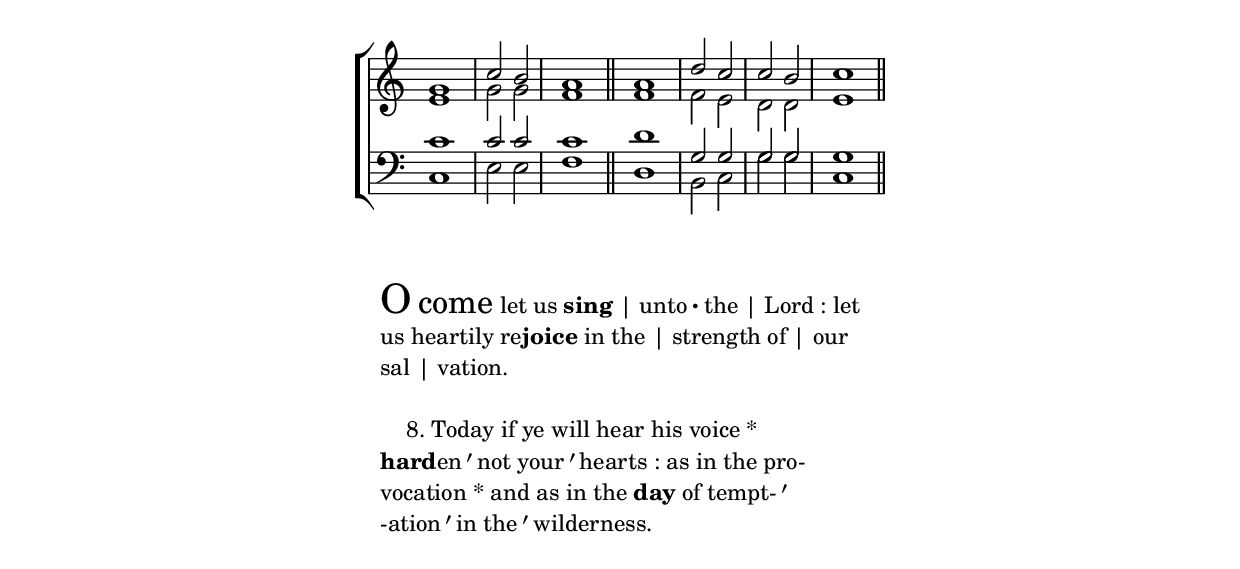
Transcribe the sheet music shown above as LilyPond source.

%% DO NOT EDIT this file manually; it is automatically
%% generated from LSR http://lsr.dsi.unimi.it
%% Make any changes in LSR itself, or in Documentation/snippets/new/ ,
%% and then run scripts/auxiliar/makelsr.py
%%
%% This file is in the public domain.
\version "2.14.2"

\header {
  lsrtags = "template, vocal-music"

%% Translation of GIT committish: 6977ddc9a3b63ea810eaecb864269c7d847ccf98
  texidoces = "
Esta plantilla muestra una forma de preparar un cántico salmódico
anglicano.  También muestra cómo se pueden añadir estrofas adicionales
como texto independiente por debajo de la música.  Las dos estrofas se
codifican en estilos diferentes para ilustrar más posibilidades.

"
  doctitlees = "Plantilla de salmo del canto anglicano"

%% Translation of GIT committish: c3b519f0dd5ff0f8ccfc9a39ed1fe8df8b43741c
  texidocit = "
Questo modello presenta un modo di impostare un salmo anglicano.  Mostra
anche come le strofe possono essere aggiunte come testo separato al di sotto
della musica.  Le due strofe sono scritte con stili diversi per illustrare
le varie possibilità.

"
  doctitleit = "Modello per salmo anglicano"

%% Translation of GIT committish: 144cd434d02e6d90b2fb738eeee99119a7c5e1d2

  texidocde = "
Diese Vorlage zeigt eine Art, anglikanische Psalmengesänge zu setzen.  Hier
wird auch gezeigt, wie Strophen als einfacher Text unter den Noten hinzugefügt
werden können.  Zwei Strophen sind in unterschiedlicher Weise notiert um mehr
Möglichkeiten darzustellen.
"
  doctitlede = "Vorlage für anglikanischen Psalm"


%% Translation of GIT committish: 3b125956b08d27ef39cd48bfa3a2f1e1bb2ae8b4
  texidocfr = "
Cet exemple illustre la manière de présenter un cantique tel qu'on le
trouve dans l'église anglicane.  Vous noterez comment sont ajoutés les
couplets indépendamment de la musique.  Dans le but de vous montrer
plusieurs styles, comparez le code des deux couplets.

"
  doctitlefr = "Psalmodie anglicane"


  texidoc = "
This template shows one way of setting out an Anglican psalm chant. It
also shows how the verses may be added as stand-alone text under the
music.  The two verses are coded in different styles to demonstrate
more possibilities.

"
  doctitle = "Anglican psalm template"
} % begin verbatim


SopranoMusic = \relative g' {
  g1 | c2 b | a1 | \bar "||"
  a1 | d2 c | c b | c1 | \bar "||"
}

AltoMusic = \relative c' {
  e1 | g2 g | f1 |
  f1 | f2 e | d d | e1 |
}

TenorMusic = \relative a {
  c1 | c2 c | c1 |
  d1 | g,2 g | g g | g1 |
}

BassMusic =  \relative c {
  c1 | e2 e | f1 |
  d1 | b2 c | g' g | c,1 |
}

global = {
  \time 2/2
}

dot = \markup {
  \raise #0.7 \musicglyph #"dots.dot"
}

tick = \markup {
  \raise #1 \fontsize #-5 \musicglyph #"scripts.rvarcomma"
}

% Use markup to center the chant on the page
\markup {
  \fill-line {
    \score {  % centered
      <<
        \new ChoirStaff <<
          \new Staff <<
            \global
            \clef "treble"
            \new Voice = "Soprano" <<
              \voiceOne
              \SopranoMusic
            >>
            \new Voice = "Alto" <<
              \voiceTwo
              \AltoMusic
            >>
          >>
          \new Staff <<
            \clef "bass"
            \global
            \new Voice = "Tenor" <<
              \voiceOne
              \TenorMusic
            >>
            \new Voice = "Bass" <<
              \voiceTwo
              \BassMusic
            >>
          >>
        >>
      >>
      \layout {
        \context {
          \Score
          \override SpacingSpanner
          #'base-shortest-duration = #(ly:make-moment 1 2)
        }
        \context {
          \Staff
          \remove "Time_signature_engraver"
        }
      }
    }  % End score
  }
}  % End markup

\markup {
  \fill-line {
    \column {
      \left-align {
        \null \null \null
        \line {
          \fontsize #5 O
          \fontsize #3 come
          let us \bold sing | unto \dot the | Lord : let
        }
        \line {
          us heartily
          \concat { re \bold joice }
          in the | strength of | our
        }
        \line {
          sal | vation.
        }
        \null
        \line {
          \hspace #2.5 8. Today if ye will hear his voice *
        }
        \line {
          \concat { \bold hard en }
          \tick not your \tick hearts : as in the pro-
        }
        \line {
          vocation * and as in the \bold day of tempt- \tick
        }
        \line {
          -ation \tick in the \tick wilderness.
        }
      }
    }
  }
}
